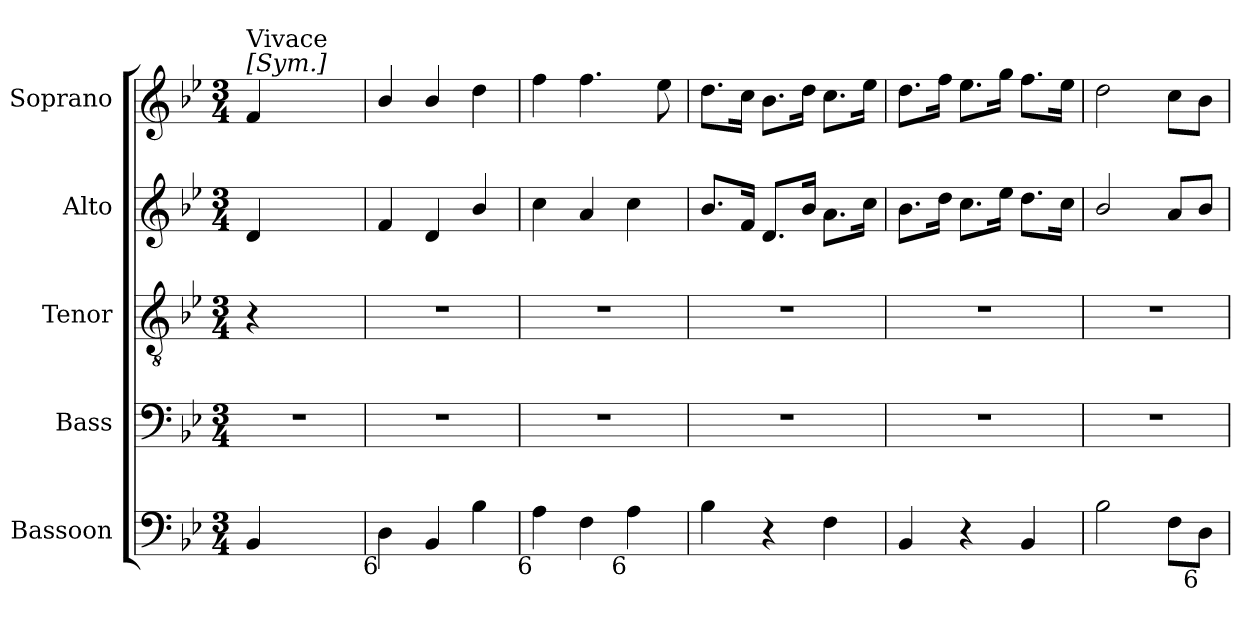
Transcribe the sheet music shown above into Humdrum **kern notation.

**kern	**kern	**kern	**kern	**kern
*part5	*part4	*part3	*part2	*part1
*staff5	*staff4	*staff3	*staff2	*staff1
*I"Bassoon	*I"Bass	*I"Tenor	*I"Alto	*I"Soprano
*I'Bsn.	*I'B.	*I'T.	*I'A.	*I'S.
!!LO:PB:g=z
*clefF4	*clefF4	*clefGv2	*clefG2	*clefG2
*	*	*ITrd7c12	*	*
*k[b-e-]	*k[b-e-]	*k[b-e-]	*k[b-e-]	*k[b-e-]
*B-:	*B-:	*B-:	*B-:	*B-:
*M3/4	*M3/4	*M3/4	*M3/4	*M3/4
=	=	=	=	=
!	!	!	!	!LO:TX:a:t=[Sym.]
!	!	!	!	!LO:TX:t=Vivace
!	!LO:N:vis=1	!	!	!
4BB-i/	2.r	4r	4di/	4fi/
2ryy	.	2ryy	2ryy	2ryy
=1	=1	=1	=1	=1
!LO:TX:b:rj:t=6	!	!	!	!
!	!LO:N:vis=1	!LO:N:vis=1	!	!
4Di\	2.r	2.r	4fi/	4b-i/
4BB-i/	.	.	4di/	4b-i/
4B-i\	.	.	4b-i/	4ddi\
=2	=2	=2	=2	=2
!LO:TX:b:rj:t=6	!	!	!	!
!	!LO:N:vis=1	!LO:N:vis=1	!	!
4Ai\	2.r	2.r	4cci\	4ffi\
4Fi\	.	.	4ai/	4.ffi\
!LO:TX:b:rj:t=6	!	!	!	!
4Ai\	.	.	4cci\	.
.	.	.	.	8ee-i\
=3	=3	=3	=3	=3
!	!LO:N:vis=1	!LO:N:vis=1	!	!
4B-i\	2.r	2.r	8.b-i/L	8.ddi\L
.	.	.	16fi/Jk	16cci\Jk
4r	.	.	8.di/L	8.b-i\L
.	.	.	16b-i/Jk	16ddi\Jk
4Fi\	.	.	8.ai\L	8.cci\L
.	.	.	16cci\Jk	16ee-i\Jk
=4	=4	=4	=4	=4
!	!LO:N:vis=1	!LO:N:vis=1	!	!
4BB-i/	2.r	2.r	8.b-i\L	8.ddi\L
.	.	.	16ddi\Jk	16ffi\Jk
4r	.	.	8.cci\L	8.ee-i\L
.	.	.	16ee-i\Jk	16ggi\Jk
4BB-i/	.	.	8.ddi\L	8.ffi\L
.	.	.	16cci\Jk	16ee-i\Jk
!!LO:LB:g=z
=5	=5	=5	=5	=5
!	!LO:N:vis=1	!LO:N:vis=1	!	!
2B-i\	2.r	2.r	2b-i/	2ddi\
8Fi\L	.	.	8ai/L	8cci\L
!LO:TX:b:rj:t=6	!	!	!	!
8Di\J	.	.	8b-i/J	8b-i\J
=	=	=	=	=
*-	*-	*-	*-	*-
